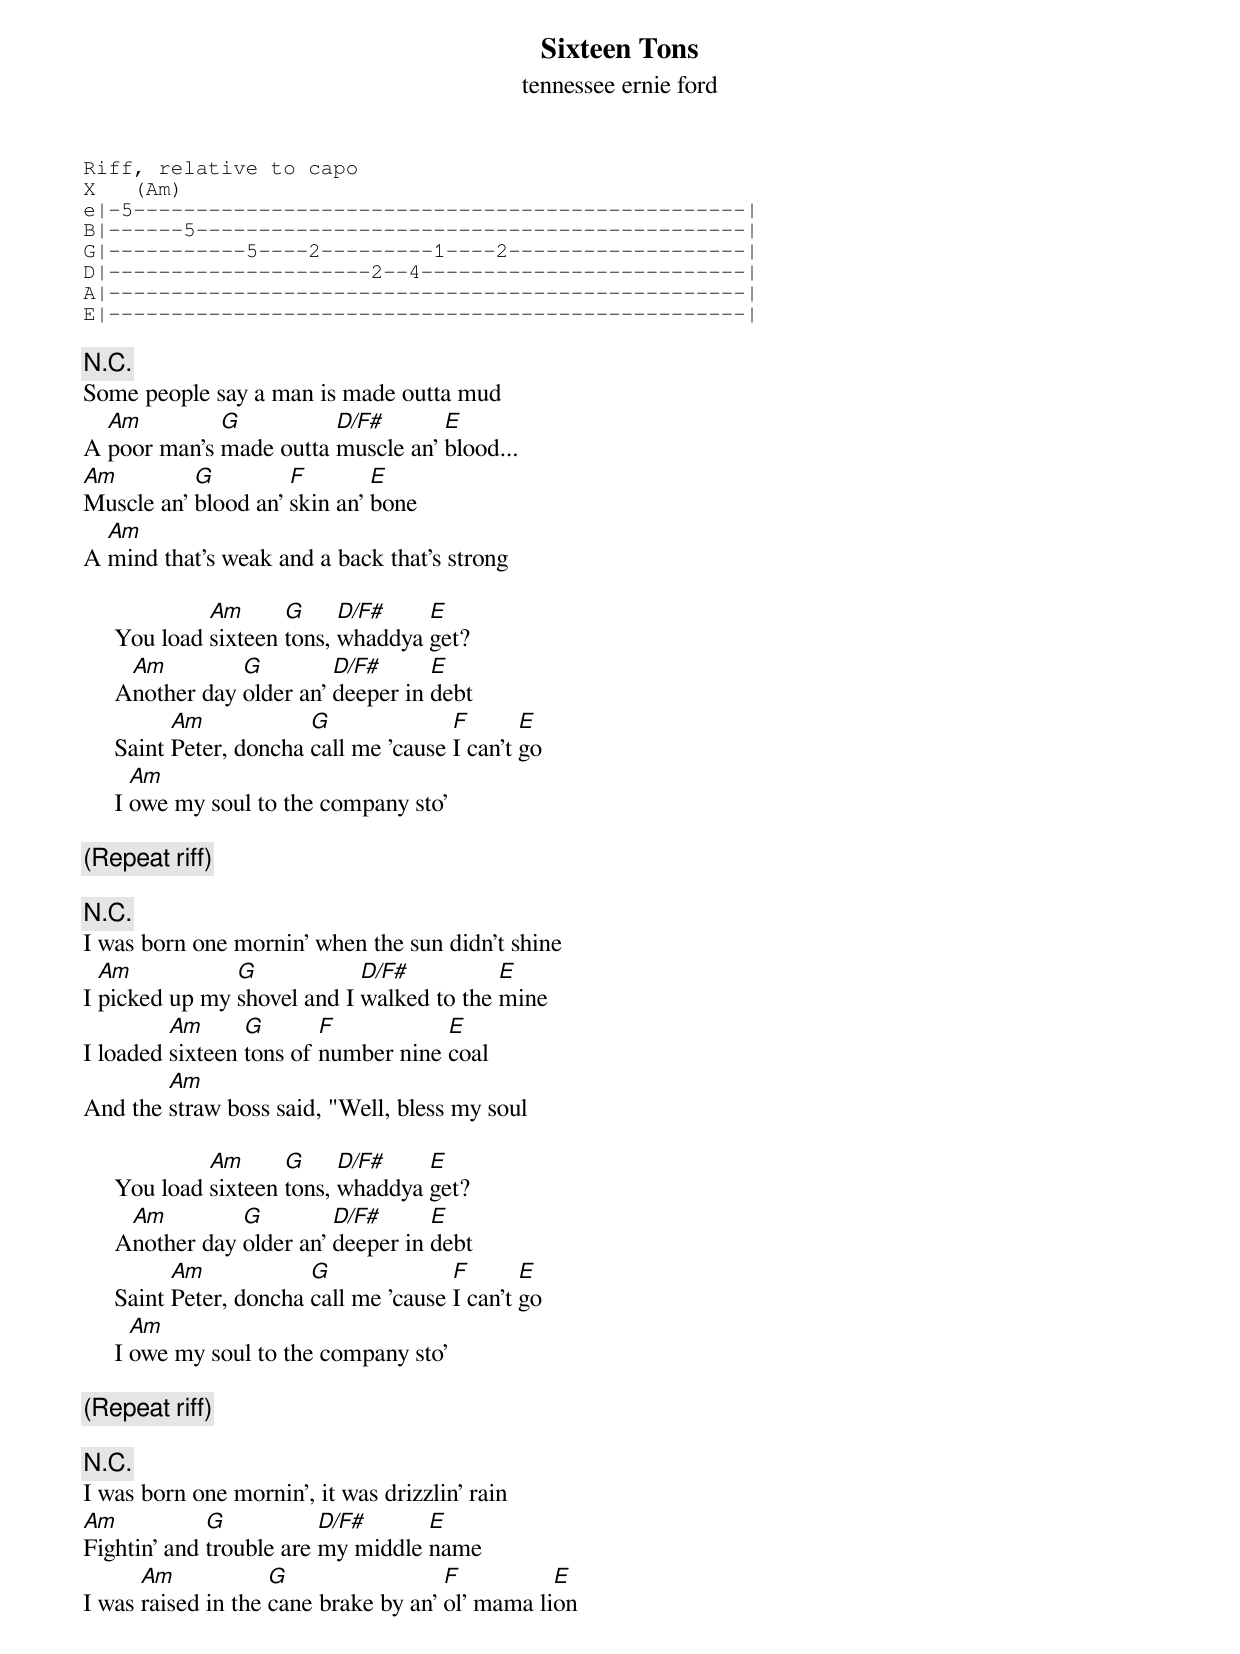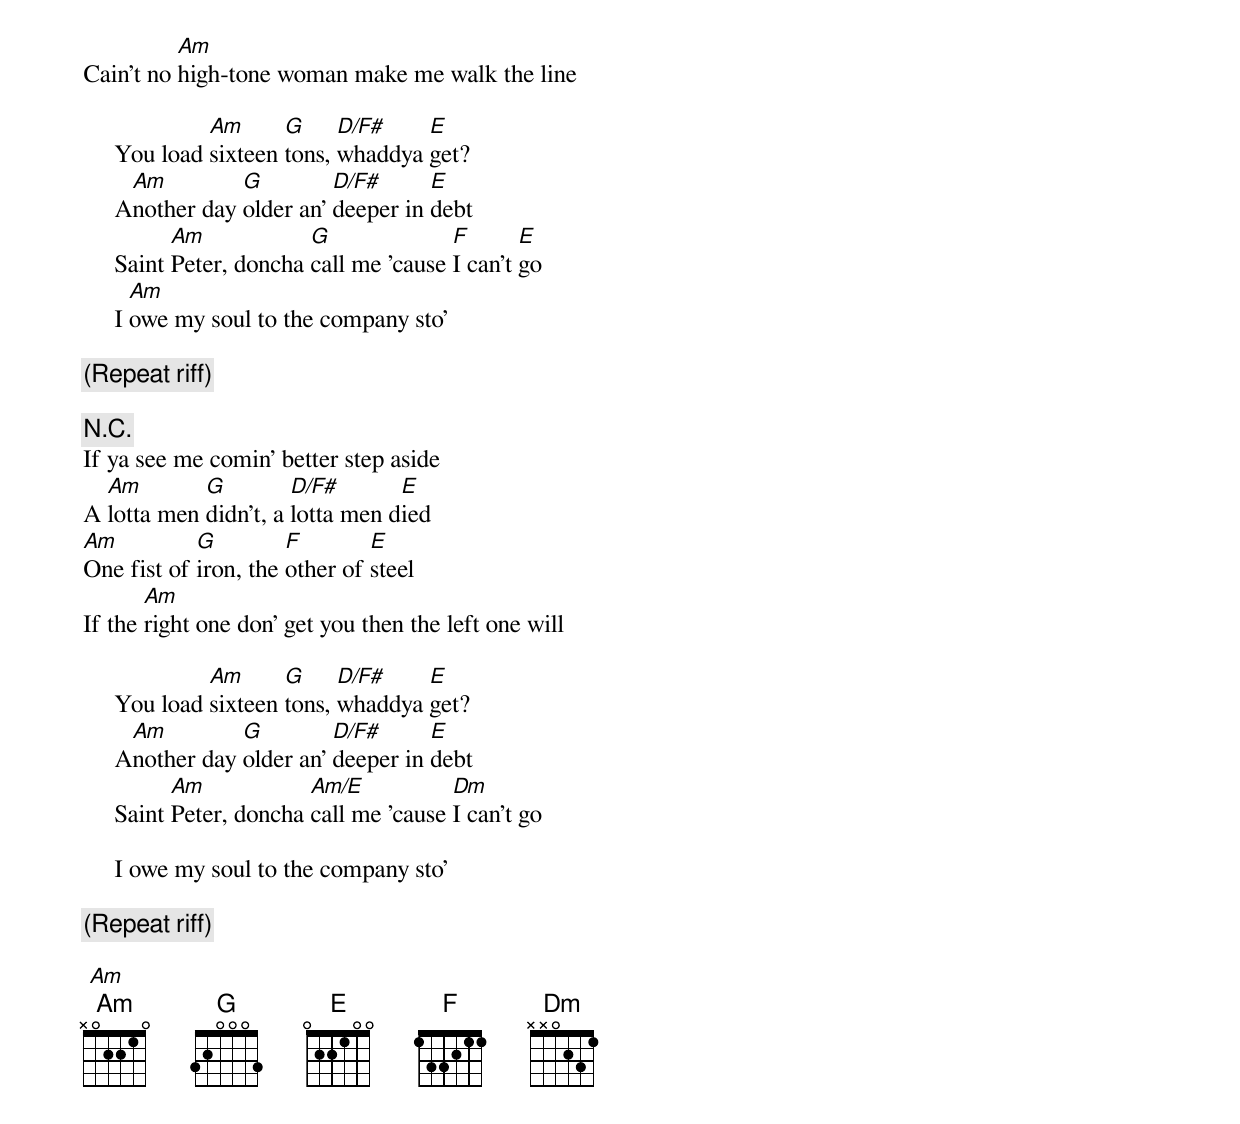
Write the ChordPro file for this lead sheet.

{title: Sixteen Tons}
{subtitle: tennessee ernie ford}

{sot}
Riff, relative to capo
X   (Am)
e|-5-------------------------------------------------|
B|------5--------------------------------------------|
G|-----------5----2---------1----2-------------------|
D|---------------------2--4--------------------------|
A|---------------------------------------------------|
E|---------------------------------------------------|
{eot}

{c:     N.C.}
Some people say a man is made outta mud
A [Am]poor man's [G]made outta [D/F#]muscle an' [E]blood...
[Am]Muscle an' [G]blood an' [F]skin an' [E]bone
A [Am]mind that's weak and a back that's strong

     You load [Am]sixteen [G]tons, [D/F#]whaddya [E]get?
     A[Am]nother day [G]older an' [D/F#]deeper in [E]debt
     Saint [Am]Peter, doncha [G]call me 'cause [F]I can't [E]go
     I [Am]owe my soul to the company sto'

{c:(Repeat riff)}

{c:      N.C.}
I was born one mornin' when the sun didn't shine
I [Am]picked up my [G]shovel and I [D/F#]walked to the [E]mine
I loaded [Am]sixteen [G]tons of [F]number nine [E]coal
And the [Am]straw boss said, "Well, bless my soul

     You load [Am]sixteen [G]tons, [D/F#]whaddya [E]get?
     A[Am]nother day [G]older an' [D/F#]deeper in [E]debt
     Saint [Am]Peter, doncha [G]call me 'cause [F]I can't [E]go
     I [Am]owe my soul to the company sto'

{c:(Repeat riff)}

{c:      N.C.}
I was born one mornin', it was drizzlin' rain
[Am]Fightin' and [G]trouble are [D/F#]my middle [E]name
I was [Am]raised in the [G]cane brake by an' [F]ol' mama li[E]on
Cain't no [Am]high-tone woman make me walk the line

     You load [Am]sixteen [G]tons, [D/F#]whaddya [E]get?
     A[Am]nother day [G]older an' [D/F#]deeper in [E]debt
     Saint [Am]Peter, doncha [G]call me 'cause [F]I can't [E]go
     I [Am]owe my soul to the company sto'

{c:(Repeat riff)}

{c:      N.C.}
If ya see me comin' better step aside
A [Am]lotta men [G]didn't, a [D/F#]lotta men d[E]ied
[Am]One fist of [G]iron, the [F]other of [E]steel
If the [Am]right one don' get you then the left one will

     You load [Am]sixteen [G]tons, [D/F#]whaddya [E]get?
     A[Am]nother day [G]older an' [D/F#]deeper in [E]debt
     Saint [Am]Peter, doncha [Am/E]call me 'cause [Dm]I can't go

     I owe my soul to the company sto'

{c:(Repeat riff)}

 [Am]
